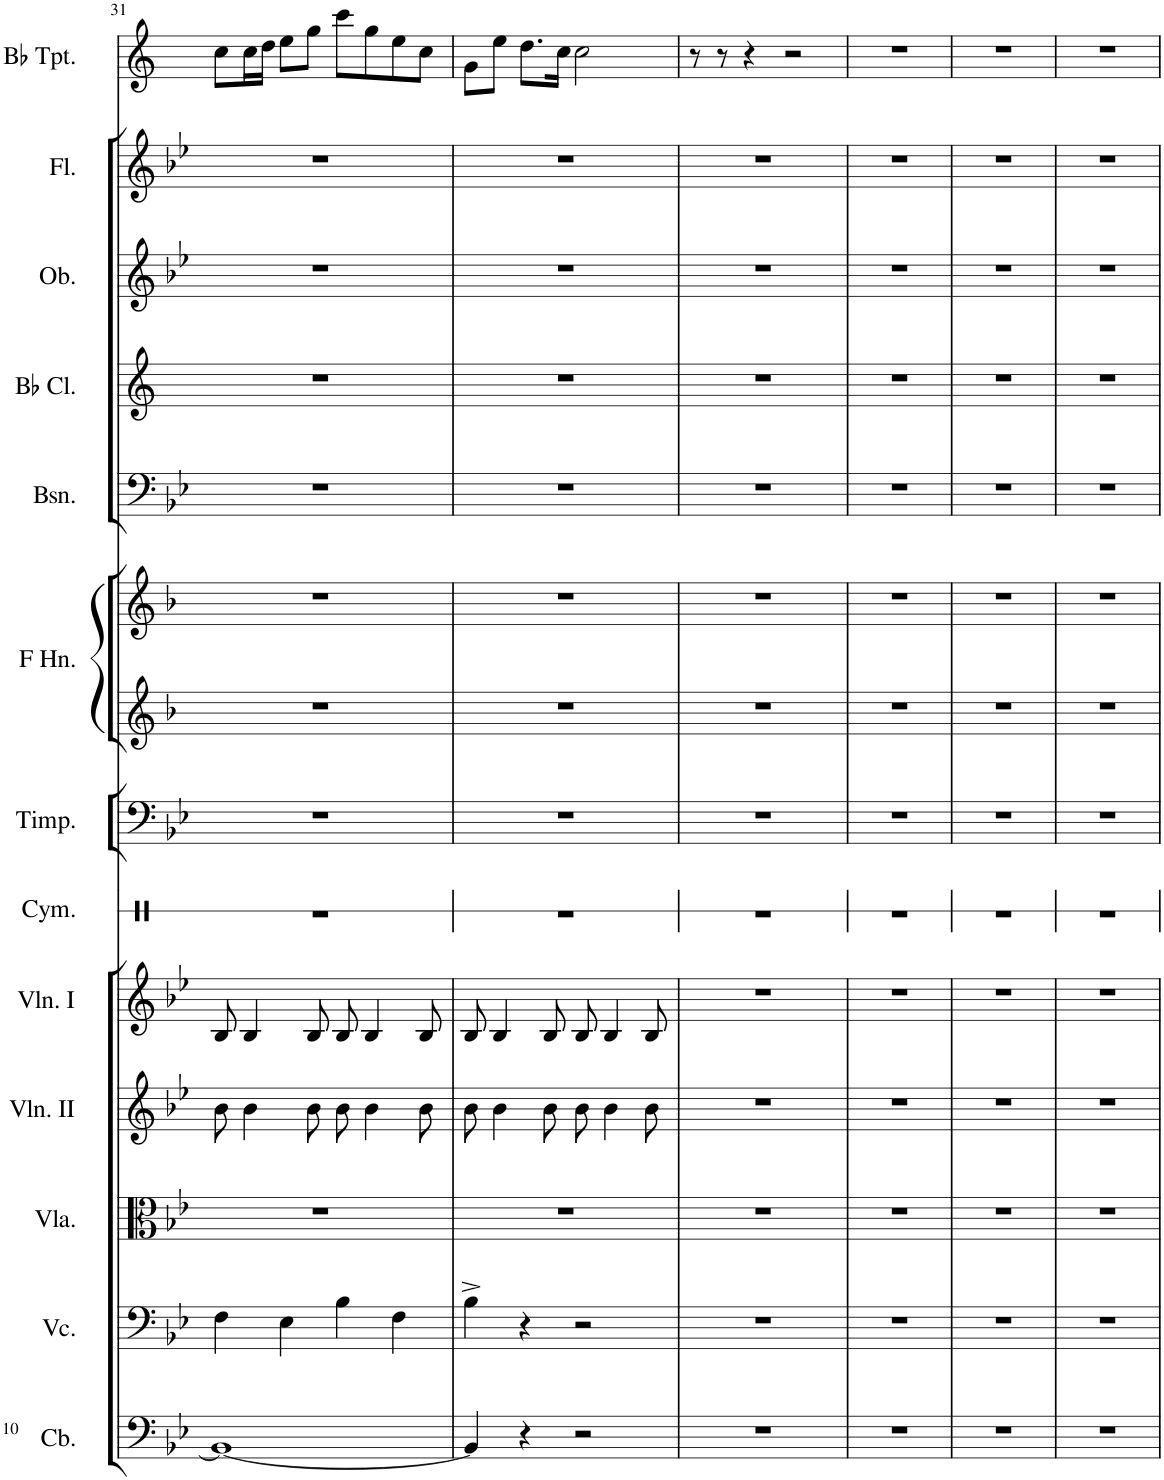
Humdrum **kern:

**kern	**kern	**kern	**kern	**kern	**kern	**kern	**kern	**kern	**kern	**kern	**kern	**kern	**kern
*part13	*part12	*part11	*part10	*part9	*part8	*part7	*part6	*part6	*part5	*part4	*part3	*part2	*part1
*staff14	*staff13	*staff12	*staff11	*staff10	*staff9	*staff8	*staff7	*staff6	*staff5	*staff4	*staff3	*staff2	*staff1
*I"Contrabasses	*I"Violoncellos	*I"Violas	*I"Violins II	*I"Violins I	*I"Cymbal	*I"Timpani	*I"Horns in F	*	*I"Bassoons	*I"Clarinets in Bb	*I"Oboes	*I"Flutes	*I"Bb Trumpet
*I'Cb.	*I'Vc.	*I'Vla.	*I'Vln. II	*I'Vln. I	*I'Cym.	*I'Timp.	*	*	*I'Bsn.	*	*I'Ob.	*I'Fl.	*I'Bb Tpt.
!!LO:PB:g=z
*clefF4	*clefF4	*clefC3	*clefG2	*clefG2	*clefX	*clefF4	*clefG2	*clefG2	*clefF4	*clefG2	*clefG2	*clefG2	*clefG2
*Trd7c12	*	*	*	*	*	*	*Trd4c7	*Trd4c7	*	*Trd1c2	*	*	*Trd1c2
*k[b-e-]	*k[b-e-]	*k[b-e-]	*k[b-e-]	*k[b-e-]	*k[]	*k[b-e-]	*k[b-]	*k[b-]	*k[b-e-]	*k[]	*k[b-e-]	*k[b-e-]	*k[]
*M4/4	*M4/4	*M4/4	*M4/4	*M4/4	*M4/4	*M4/4	*M4/4	*M4/4	*M4/4	*M4/4	*M4/4	*M4/4	*M4/4
=31	=31	=31	=31	=31	=31	=31	=31	=31	=31	=31	=31	=31	=31
1BB-_	4F\	1r	8b-\	8B-/	1r	1r	1r	1r	1r	1r	1r	1r	8cc\L
.	.	.	4b-\	4B-/	.	.	.	.	.	.	.	.	16cc\L
.	.	.	.	.	.	.	.	.	.	.	.	.	16dd\JJ
.	4E-\	.	.	.	.	.	.	.	.	.	.	.	8ee\L
.	.	.	8b-\	8B-/	.	.	.	.	.	.	.	.	8gg\J
.	4B-\	.	8b-\	8B-/	.	.	.	.	.	.	.	.	8ccc\L
.	.	.	4b-\	4B-/	.	.	.	.	.	.	.	.	8gg\
.	4F\	.	.	.	.	.	.	.	.	.	.	.	8ee\
.	.	.	8b-\	8B-/	.	.	.	.	.	.	.	.	8cc\J
=32	=32	=32	=32	=32	=32	=32	=32	=32	=32	=32	=32	=32	=32
4BB-/]	4B-^\	1r	8b-\	8B-/	1r	1r	1r	1r	1r	1r	1r	1r	8g\L
.	.	.	4b-\	4B-/	.	.	.	.	.	.	.	.	8ee\J
4r	4r	.	.	.	.	.	.	.	.	.	.	.	8.dd\L
.	.	.	8b-\	8B-/	.	.	.	.	.	.	.	.	.
.	.	.	.	.	.	.	.	.	.	.	.	.	16cc\Jk
2r	2r	.	8b-\	8B-/	.	.	.	.	.	.	.	.	2cc\
.	.	.	4b-\	4B-/	.	.	.	.	.	.	.	.	.
.	.	.	8b-\	8B-/	.	.	.	.	.	.	.	.	.
=33	=33	=33	=33	=33	=33	=33	=33	=33	=33	=33	=33	=33	=33
1r	1r	1r	1r	1r	1r	1r	1r	1r	1r	1r	1r	1r	8r
.	.	.	.	.	.	.	.	.	.	.	.	.	8r
.	.	.	.	.	.	.	.	.	.	.	.	.	4r
.	.	.	.	.	.	.	.	.	.	.	.	.	2r
=34	=34	=34	=34	=34	=34	=34	=34	=34	=34	=34	=34	=34	=34
1r	1r	1r	1r	1r	1r	1r	1r	1r	1r	1r	1r	1r	1r
=35	=35	=35	=35	=35	=35	=35	=35	=35	=35	=35	=35	=35	=35
1r	1r	1r	1r	1r	1r	1r	1r	1r	1r	1r	1r	1r	1r
=36	=36	=36	=36	=36	=36	=36	=36	=36	=36	=36	=36	=36	=36
1r	1r	1r	1r	1r	1r	1r	1r	1r	1r	1r	1r	1r	1r
=	=	=	=	=	=	=	=	=	=	=	=	=	=
*-	*-	*-	*-	*-	*-	*-	*-	*-	*-	*-	*-	*-	*-
